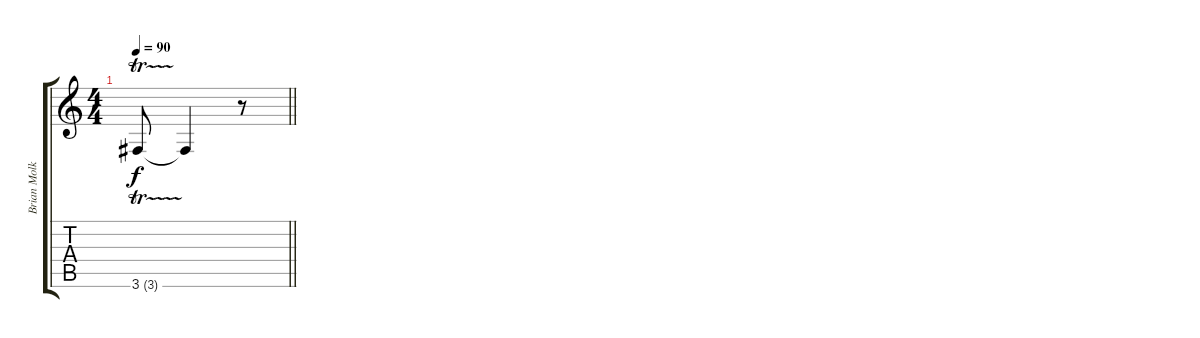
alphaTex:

\track ("Brian Molko" "Brian Molk") {instrument acousticguitarsteel}
\staff {score tabs}
\tuning (Eb4 Bb3 Gb3 Db3 Ab2 Eb2) {hide}
\ts (4 4)
\tempo 90
\clef g2
\barLineRight lightlight
\ks c
3.6{tr (3 16)}.8{dy f volume 2} 3.6{t}.4 r.8
